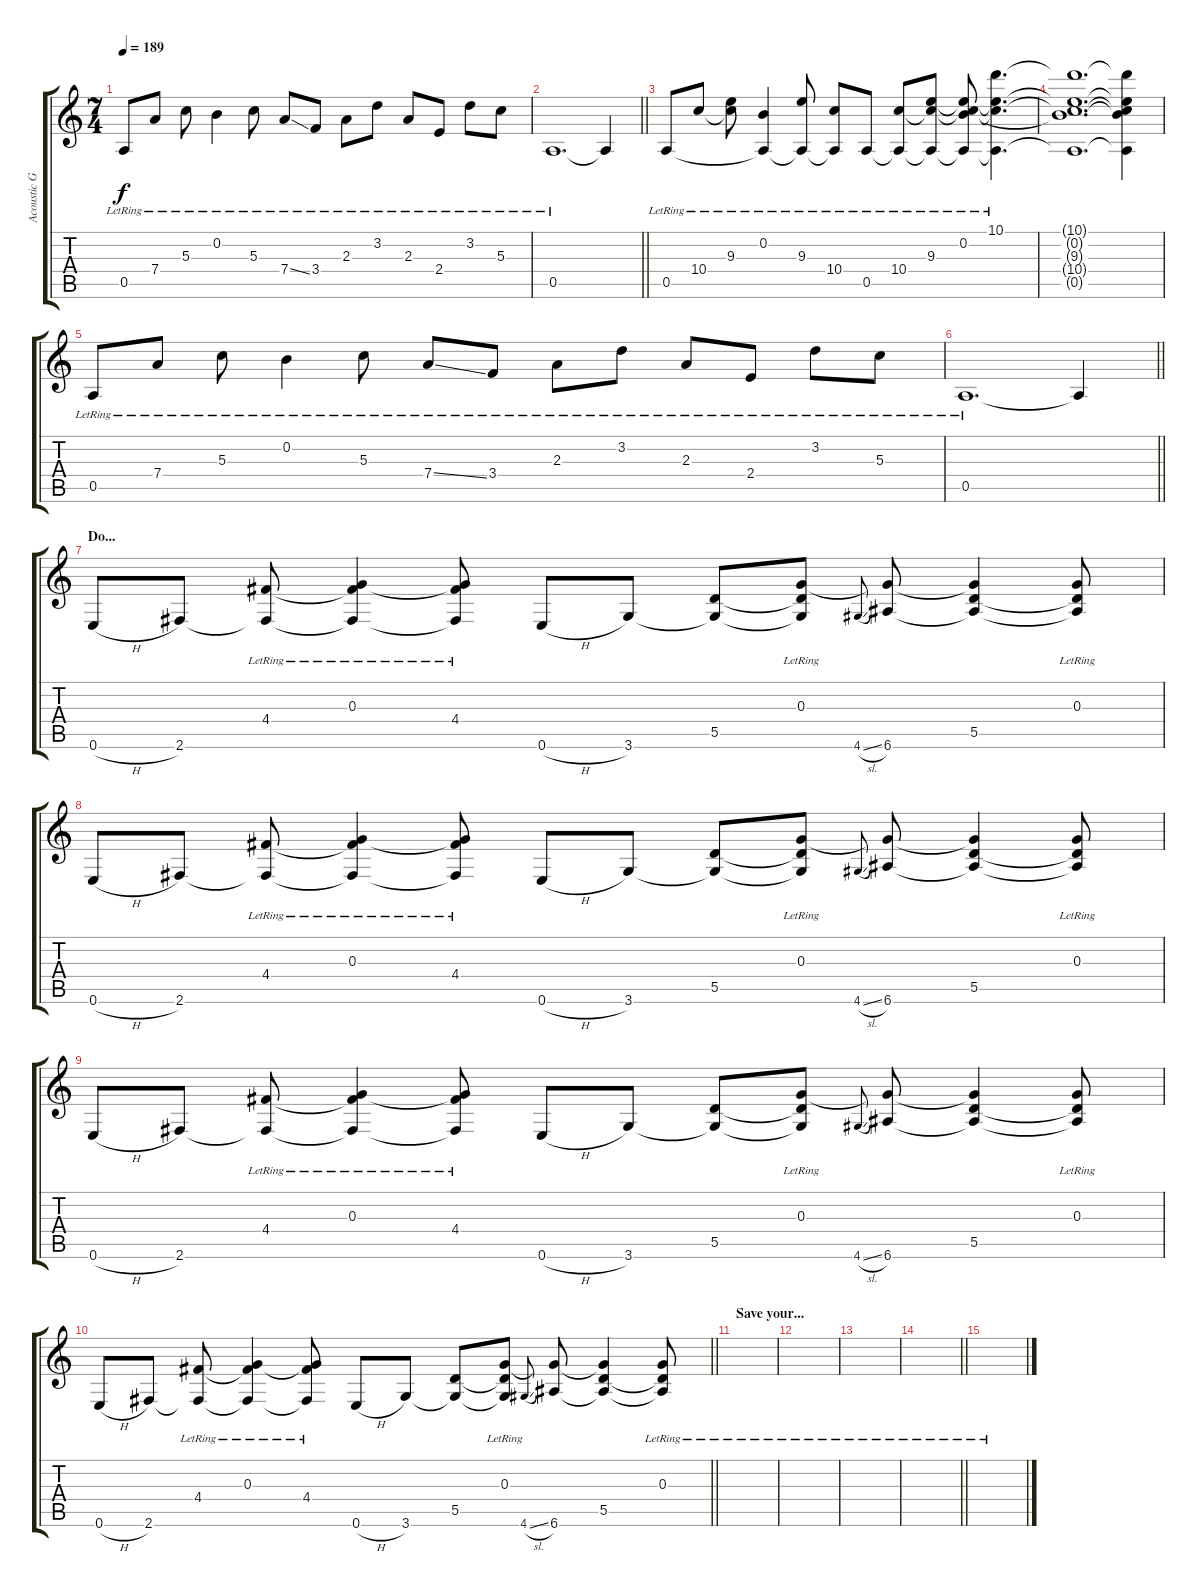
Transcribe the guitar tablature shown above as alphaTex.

\track ("Acoustic Guitar" "Acoustic G") {instrument acousticguitarnylon}
\staff {score tabs}
\tuning (E4 B3 G3 D3 A2 E2) {hide}
\ts (7 4)
\tempo 189
\clef g2
\ks c
0.5{lr}.8{dy f} 7.4{lr}.8 5.3{lr}.8 0.2{lr}.4 5.3{lr}.8 7.4{ss lr}.8 3.4{lr}.8 2.3{lr}.8 3.2{lr}.8 2.3{lr}.8 2.4{lr}.8 3.2{lr}.8 5.3{lr}.8 |
\barLineRight lightlight
0.5{lr}.1{d} 0.5{t}.4 |
\section ("" "")
0.5{lr}.8 10.4{lr}.8 (9.3{lr} 10.4{t}).8 (0.2{lr} 0.5{t}).4 (9.3{lr} 0.5{t}).8 (10.4{lr} 0.5{t}).8 0.5{lr}.8 (10.4{lr} 0.5{t}).8 (9.3{lr} 10.4{t} 0.5{t}).8 (0.2{lr} 9.3{t} 10.4{t} 0.5{t}).8 (10.1{lr} 9.3{t} 10.4{t} 0.5{t}).4{d} |
(10.1{t} 0.2{t} 9.3{t} 10.4{t} 0.5{t}).1{d} (10.1{t} 0.2{t} 9.3{t} 10.4{t} 0.5{t}).4 |
0.5{lr}.8 7.4{lr}.8 5.3{lr}.8 0.2{lr}.4 5.3{lr}.8 7.4{ss lr}.8 3.4{lr}.8 2.3{lr}.8 3.2{lr}.8 2.3{lr}.8 2.4{lr}.8 3.2{lr}.8 5.3{lr}.8 |
\barLineRight lightlight
0.5{lr}.1{d} 0.5{t}.4 |
\section ("" "Do...")
0.6{h}.8 2.6.8 (4.4{lr} 2.6{t}).8 (0.3{lr} 4.4{t} 2.6{t}).4 (0.3{t} 4.4{lr} 2.6{t}).8 0.6{h}.8 3.6.8 (5.5 3.6{t}).8 (0.3{lr} 5.5{t} 3.6{t}).8 4.6{sl}.8{gr onbeat} (0.3{t} 6.6).8 (0.3{t} 5.5 6.6{t}).4 (0.3{lr} 5.5{t} 6.6{t}).8 |
0.6{h}.8 2.6.8 (4.4{lr} 2.6{t}).8 (0.3{lr} 4.4{t} 2.6{t}).4 (0.3{t} 4.4{lr} 2.6{t}).8 0.6{h}.8 3.6.8 (5.5 3.6{t}).8 (0.3{lr} 5.5{t} 3.6{t}).8 4.6{sl}.8{gr onbeat} (0.3{t} 6.6).8 (0.3{t} 5.5 6.6{t}).4 (0.3{lr} 5.5{t} 6.6{t}).8 |
0.6{h}.8 2.6.8 (4.4{lr} 2.6{t}).8 (0.3{lr} 4.4{t} 2.6{t}).4 (0.3{t} 4.4{lr} 2.6{t}).8 0.6{h}.8 3.6.8 (5.5 3.6{t}).8 (0.3{lr} 5.5{t} 3.6{t}).8 4.6{sl}.8{gr onbeat} (0.3{t} 6.6).8 (0.3{t} 5.5 6.6{t}).4 (0.3{lr} 5.5{t} 6.6{t}).8 |
\barLineRight lightlight
0.6{h}.8 2.6.8 (4.4{lr} 2.6{t}).8 (0.3{lr} 4.4{t} 2.6{t}).4 (0.3{t} 4.4{lr} 2.6{t}).8 0.6{h}.8 3.6.8 (5.5 3.6{t}).8 (0.3{lr} 5.5{t} 3.6{t}).8 4.6{sl}.8{gr onbeat} (0.3{t} 6.6).8 (0.3{t} 5.5 6.6{t}).4 (0.3{lr} 5.5{t} 6.6{t}).8 |
\section ("" "Save your...")
|
|
|
\barLineRight lightlight
|
\section ("" "")
